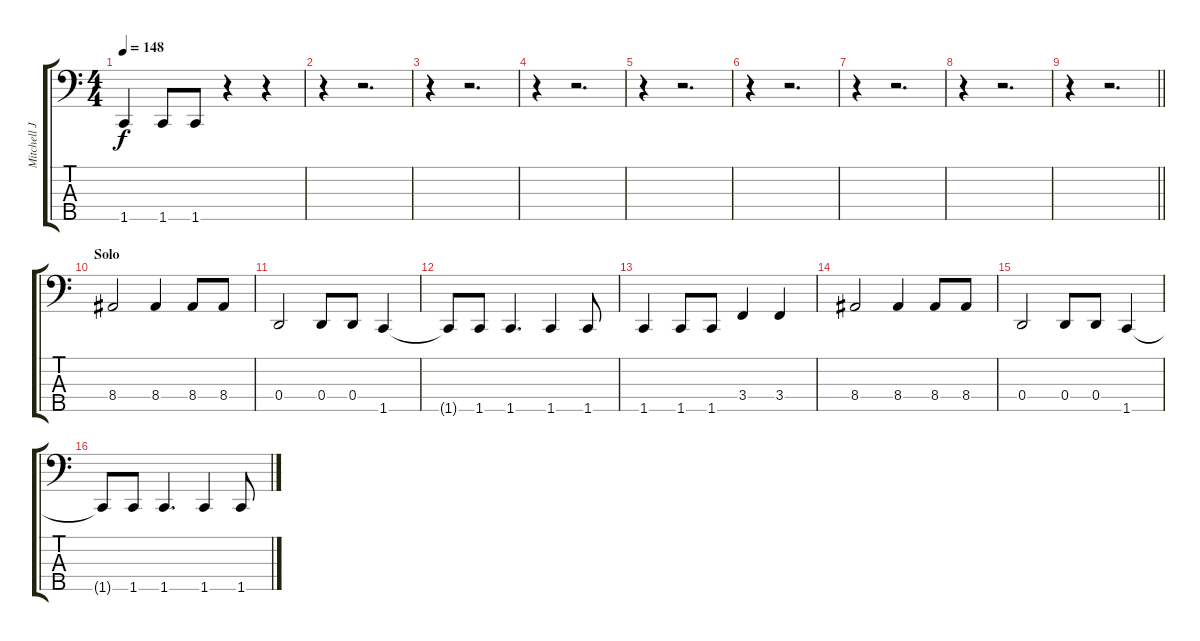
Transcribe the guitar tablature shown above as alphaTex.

\track ("Mitchell James" "Mitchell J") {instrument electricbassfinger}
\staff {score tabs}
\tuning (G2 D2 A1 D1 B0) {hide}
\ts (4 4)
\tempo 148
\clef f4
\ks c
1.5.4{dy f} 1.5.8 1.5.8 r.4 r.4 |
r.4 r.2{d} |
r.4 r.2{d} |
r.4 r.2{d} |
r.4 r.2{d} |
r.4 r.2{d} |
r.4 r.2{d} |
r.4 r.2{d} |
\barLineRight lightlight
r.4 r.2{d} |
\section ("" "Solo")
8.4.2 8.4.4 8.4.8 8.4.8 |
0.4.2 0.4.8 0.4.8 1.5.4 |
1.5{t}.8 1.5.8 1.5.4{d} 1.5.4 1.5.8 |
1.5.4 1.5.8 1.5.8 3.4.4 3.4.4 |
8.4.2 8.4.4 8.4.8 8.4.8 |
0.4.2 0.4.8 0.4.8 1.5.4 |
1.5{t}.8 1.5.8 1.5.4{d} 1.5.4 1.5.8
